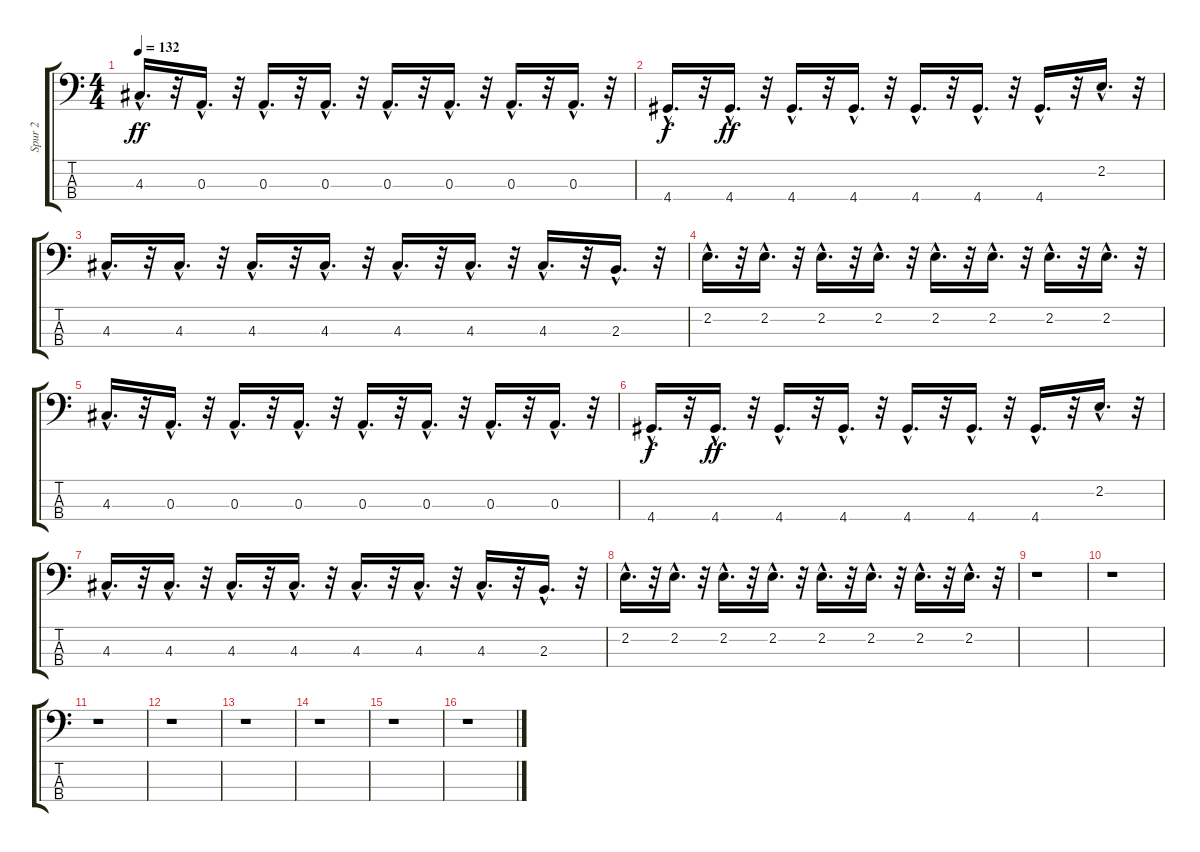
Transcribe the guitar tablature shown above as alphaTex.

\track ("Spur 2" "Spur 2") {instrument electricbassfinger}
\staff {score tabs}
\tuning (G2 D2 A1 E1) {hide}
\ts (4 4)
\tempo 132
\clef f4
\ks c
4.3{hac}.16{d dy ff} r.32 0.3{hac}.16{d} r.32 0.3{hac}.16{d} r.32 0.3{hac}.16{d} r.32 0.3{hac}.16{d} r.32 0.3{hac}.16{d} r.32 0.3{hac}.16{d} r.32 0.3{hac}.16{d} r.32 |
4.4{hac}.16{d dy f} r.32 4.4{hac}.16{d dy ff} r.32 4.4{hac}.16{d} r.32 4.4{hac}.16{d} r.32 4.4{hac}.16{d} r.32 4.4{hac}.16{d} r.32 4.4{hac}.16{d} r.32 2.2{hac}.16{d} r.32 |
4.3{hac}.16{d} r.32 4.3{hac}.16{d} r.32 4.3{hac}.16{d} r.32 4.3{hac}.16{d} r.32 4.3{hac}.16{d} r.32 4.3{hac}.16{d} r.32 4.3{hac}.16{d} r.32 2.3{hac}.16{d} r.32 |
2.2{hac}.16{d} r.32 2.2{hac}.16{d} r.32 2.2{hac}.16{d} r.32 2.2{hac}.16{d} r.32 2.2{hac}.16{d} r.32 2.2{hac}.16{d} r.32 2.2{hac}.16{d} r.32 2.2{hac}.16{d} r.32 |
4.3{hac}.16{d} r.32 0.3{hac}.16{d} r.32 0.3{hac}.16{d} r.32 0.3{hac}.16{d} r.32 0.3{hac}.16{d} r.32 0.3{hac}.16{d} r.32 0.3{hac}.16{d} r.32 0.3{hac}.16{d} r.32 |
4.4{hac}.16{d dy f} r.32 4.4{hac}.16{d dy ff} r.32 4.4{hac}.16{d} r.32 4.4{hac}.16{d} r.32 4.4{hac}.16{d} r.32 4.4{hac}.16{d} r.32 4.4{hac}.16{d} r.32 2.2{hac}.16{d} r.32 |
4.3{hac}.16{d} r.32 4.3{hac}.16{d} r.32 4.3{hac}.16{d} r.32 4.3{hac}.16{d} r.32 4.3{hac}.16{d} r.32 4.3{hac}.16{d} r.32 4.3{hac}.16{d} r.32 2.3{hac}.16{d} r.32 |
2.2{hac}.16{d} r.32 2.2{hac}.16{d} r.32 2.2{hac}.16{d} r.32 2.2{hac}.16{d} r.32 2.2{hac}.16{d} r.32 2.2{hac}.16{d} r.32 2.2{hac}.16{d} r.32 2.2{hac}.16{d} r.32 |
r.1 |
r.1 |
r.1 |
r.1 |
r.1 |
r.1 |
r.1 |
r.1
